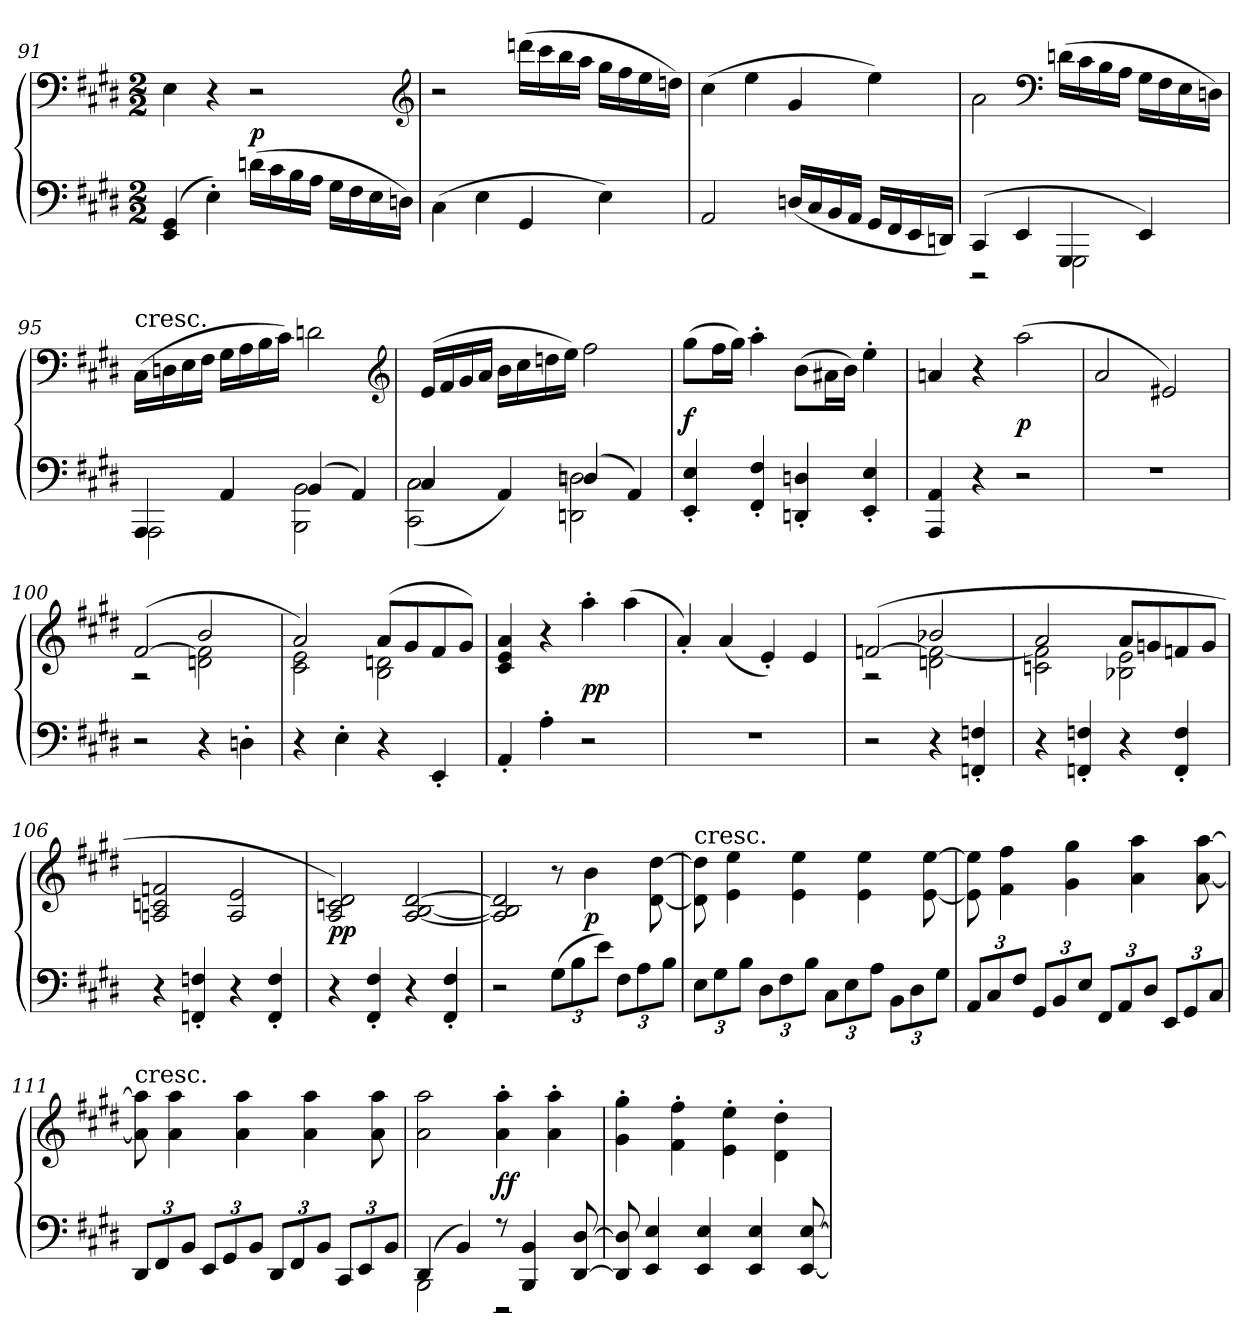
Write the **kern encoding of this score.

**kern	**kern	**dynam
*part1	*part1	*part1
*staff2	*staff1	*staff1/2
*clefF4	*clefF4	*
*k[f#c#g#d#]	*k[f#c#g#d#]	*
*M2/2	*M2/2	*
=91	=91	=91
(4EE/ 4GG#/	4E\	.
4E'\)	4r	.
(16dn\LL	2r	p
16c#\	.	.
16B\	.	.
16A\JJ	.	.
16G#\LL	.	.
16F#\	.	.
16E\	.	.
16Dn\JJ)	.	.
*	*clefG2	*
=92	=92	=92
(4C#\	2r	.
4E\	.	.
4GG#/	(16dddn\LL	.
.	16ccc#\	.
.	16bb\	.
.	16aa\JJ	.
4E\)	16gg#\LL	.
.	16ff#\	.
.	16ee\	.
.	16ddn\JJ)	.
=93	=93	=93
2AA/	(4cc#\	.
.	4ee\	.
(16Dn/LL	4g#/	.
16C#/	.	.
16BB/	.	.
16AA/JJ	.	.
16GG#/LL	4ee\)	.
16FF#/	.	.
16EE/	.	.
16DDn/JJ)	.	.
=94	=94	=94
*^	*	*
(4CC#/	2r	2a\	.
4EE/	.	.	.
*	*	*clefF4	*
4GGG#/	2GGG#\	(16dn\LL	.
.	.	16c#\	.
.	.	16B\	.
.	.	16A\JJ	.
4EE/)	.	16G#\LL	.
.	.	16F#\	.
.	.	16E\	.
.	.	16Dn\JJ)	.
=95	=95	=95	=95
!	!	!LO:TX:t=cresc.	!
4AAA/	2AAA\	(16C#\LL	.
.	.	16Dn\	.
.	.	16E\	.
.	.	16F#\JJ	.
4AA/	.	16G#\LL	.
.	.	16A\	.
.	.	16B\	.
.	.	16c#\JJ)	.
(4BB/	2BBB\ 2BB\	2dn\	.
4AA/)	.	.	.
*	*	*clefG2	*
=96	=96	=96	=96
4C#/	(2CC#\ 2C#\	(16e/LL	.
.	.	16f#/	.
.	.	16g#/	.
.	.	16a/JJ	.
4AA/)	.	16b\LL	.
.	.	16cc#\	.
.	.	16ddn\	.
.	.	16ee\JJ)	.
(4Dn/	2DDn\ 2Dn\	2ff#\	.
4AA/)	.	.	.
*v	*v	*	*
=97	=97	=97
4EE'/ 4E'/	(8gg#\L	f
.	16ff#\L	.
.	16gg#\JJ)	.
4FF#'/ 4F#'/	4aa'\	.
4DDn'/ 4Dn'/	(8b\L	.
.	16a#X\L	.
.	16b\JJ)	.
4EE'/ 4E'/	4ee'\	.
=98	=98	=98
4AAA/ 4AA/	4an/	.
4r	4r	.
2r	(2aa\	p
=99	=99	=99
1r	2a/	.
.	2e#X/)	.
=100	=100	=100
*	*^	*
2r	([2f#/	2r	.
4r	2b/	2dn\ 2f#]\	.
4Dn'\	.	.	.
=101	=101	=101	=101
4r	2a/)	2c#\ 2e\	.
4E'\	.	.	.
4r	(8a/L	2B\ 2dn\	.
.	8g#/	.	.
4EE'/	8f#/	.	.
.	8g#/J)	.	.
*	*v	*v	*
=102	=102	=102
4AA'/	4c#/ 4e/ 4a/	.
4A'\	4r	.
2r	4aa'\	pp
.	(4aa\	.
=103	=103	=103
1r	4a'/)	.
.	(4a/	.
.	4e'/)	.
.	4e/	.
=104	=104	=104
*	*^	*
2r	([2fn/	2r	.
4r	2b-X/	2dn\ 2f_\	.
4FFn'/ 4Fn'/	.	.	.
=105	=105	=105	=105
4r	2a/	2cn\ 2f]\	.
4FFn'/ 4Fn'/	.	.	.
4r	8a/L	2B-X\ 2e\	.
.	8gn/	.	.
4FF'/ 4F'/	8fn/	.	.
.	8g/J	.	.
*	*v	*v	*
=106	=106	=106
4r	2An/ 2cn/ 2fn/	.
4FFn'/ 4Fn'/	.	.
4r	2A/ 2e/	.
4FF'/ 4F'/	.	.
=107	=107	=107
4r	2A/ 2cn/ 2d#/)	pp
4FF#'/ 4F#'/	.	.
4r	[2A/ [2B/ [2d#/	.
4FF#'/ 4F#'/	.	.
=108	=108	=108
2r	2A]/ 2B]/ 2d#]/	.
(12G#\L	8r	.
12B\	.	.
.	4b\	p
12e\J)	.	.
12F#\L	.	.
12A\	.	.
.	[8d#\ [8dd#\	.
12B\J	.	.
=109	=109	=109
!	!LO:TX:t=cresc.	!
12E\L	8d#]\ 8dd#]\	.
12G#\	.	.
.	4e\ 4ee\	.
12B\J	.	.
12D#\L	.	.
12F#\	.	.
.	4e\ 4ee\	.
12B\J	.	.
12C#\L	.	.
12E\	.	.
.	4e\ 4ee\	.
12A\J	.	.
12BB\L	.	.
12D#\	.	.
.	[8e\ [8ee\	.
12G#\J	.	.
=110	=110	=110
12AA/L	8e]\ 8ee]\	.
12C#/	.	.
.	4f#\ 4ff#\	.
12F#/J	.	.
12GG#/L	.	.
12BB/	.	.
.	4g#\ 4gg#\	.
12E/J	.	.
12FF#/L	.	.
12AA/	.	.
.	4a\ 4aa\	.
12D#/J	.	.
12EE/L	.	.
12GG#/	.	.
.	[8a\ [8aa\	.
12C#/J	.	.
=111	=111	=111
!	!LO:TX:t=cresc.	!
12DD#/L	8a]\ 8aa]\	.
12FF#/	.	.
.	4a\ 4aa\	.
12BB/J	.	.
12EE/L	.	.
12GG#/	.	.
.	4a\ 4aa\	.
12BB/J	.	.
12DD#/L	.	.
12FF#/	.	.
.	4a\ 4aa\	.
12BB/J	.	.
12CC#/L	.	.
12EE/	.	.
.	8a\ 8aa\	.
12BB/J	.	.
=112	=112	=112
*^	*	*
(4DD#/	2BBB\	2a\ 2aa\	.
4BB/)	.	.	.
8r	2r	4a'\ 4aa'\	ff
4BBB/ 4BB/	.	.	.
.	.	4a'\ 4aa'\	.
[8DD#/ [8D#/	.	.	.
*v	*v	*	*
=113	=113	=113
8DD#]/ 8D#]/	4g#'\ 4gg#'\	.
4EE/ 4E/	.	.
.	4f#'\ 4ff#'\	.
4EE/ 4E/	.	.
.	4e'\ 4ee'\	.
4EE/ 4E/	.	.
.	4d#'\ 4dd#'\	.
[8EE/ [8E/	.	.
=	=	=
*-	*-	*-
